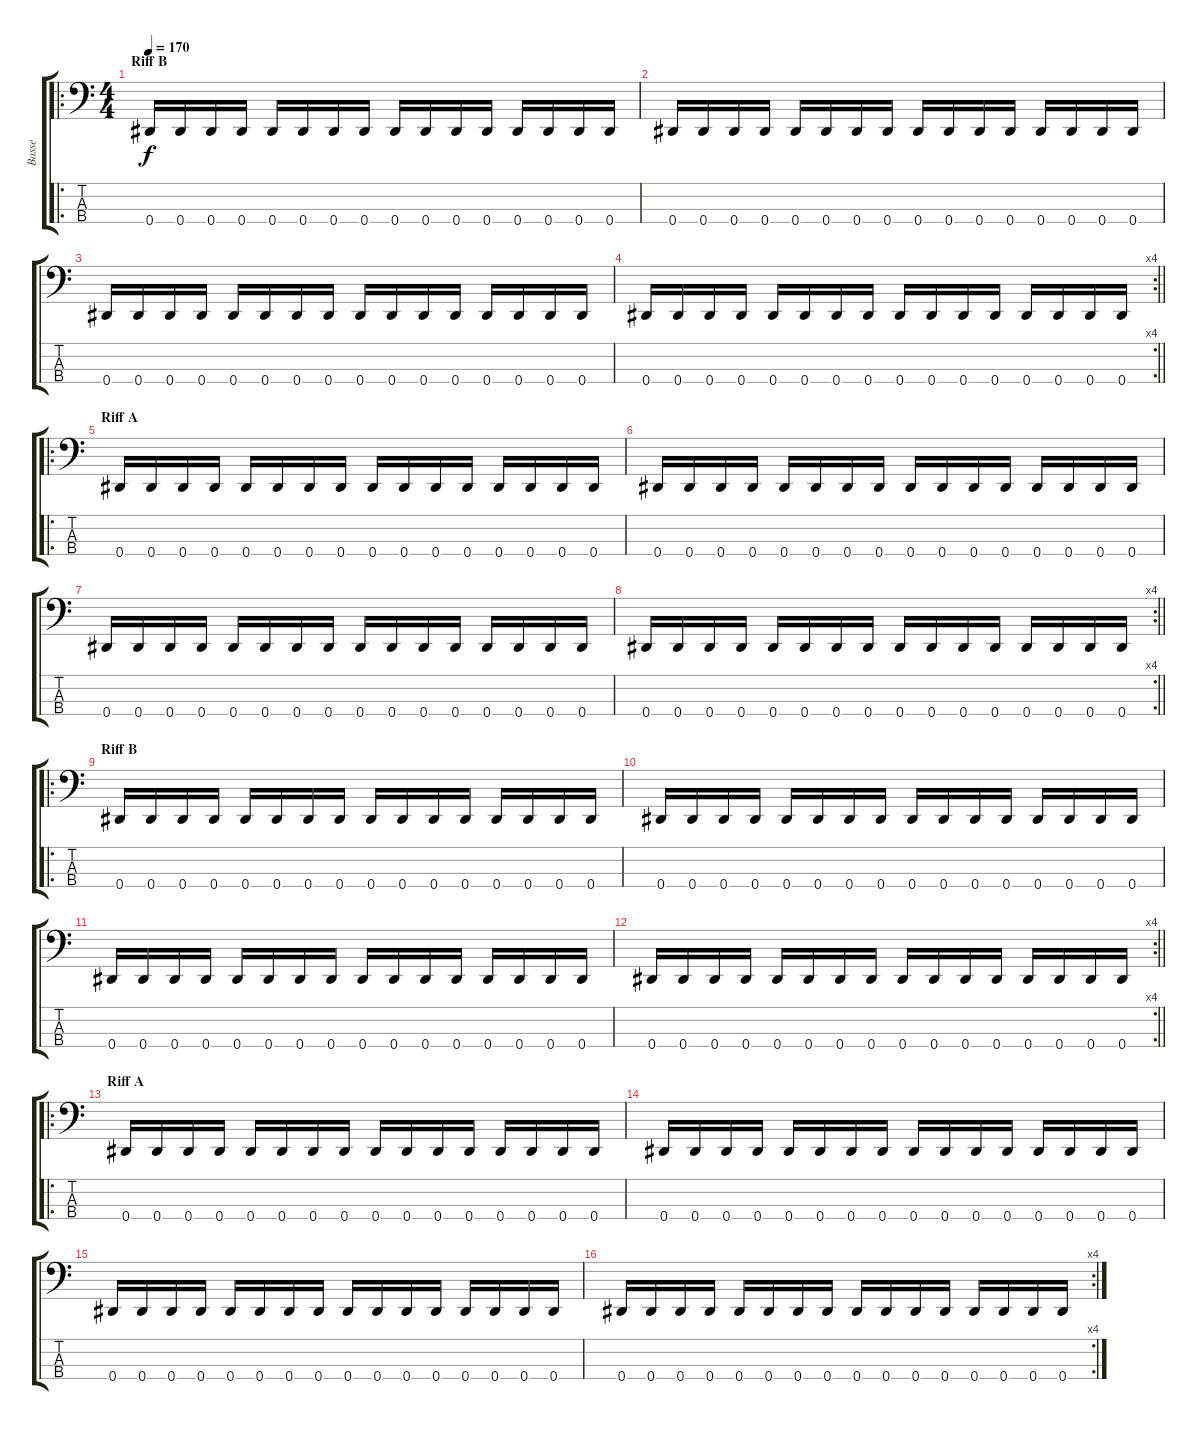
\track ("Basse" "Basse") {instrument electricbassfinger}
\staff {score tabs}
\tuning (Gb2 Db2 Ab1 Eb1) {hide}
\ro
\ts (4 4)
\section ("" "Riff B")
\tempo 170
\clef f4
\ks c
0.4.16{dy f} 0.4.16 0.4.16 0.4.16 0.4.16 0.4.16 0.4.16 0.4.16 0.4.16 0.4.16 0.4.16 0.4.16 0.4.16 0.4.16 0.4.16 0.4.16 |
0.4.16 0.4.16 0.4.16 0.4.16 0.4.16 0.4.16 0.4.16 0.4.16 0.4.16 0.4.16 0.4.16 0.4.16 0.4.16 0.4.16 0.4.16 0.4.16 |
0.4.16 0.4.16 0.4.16 0.4.16 0.4.16 0.4.16 0.4.16 0.4.16 0.4.16 0.4.16 0.4.16 0.4.16 0.4.16 0.4.16 0.4.16 0.4.16 |
\rc 4
\barLineRight lightlight
0.4.16 0.4.16 0.4.16 0.4.16 0.4.16 0.4.16 0.4.16 0.4.16 0.4.16 0.4.16 0.4.16 0.4.16 0.4.16 0.4.16 0.4.16 0.4.16 |
\ro
\section ("" "Riff A")
0.4.16 0.4.16 0.4.16 0.4.16 0.4.16 0.4.16 0.4.16 0.4.16 0.4.16 0.4.16 0.4.16 0.4.16 0.4.16 0.4.16 0.4.16 0.4.16 |
0.4.16 0.4.16 0.4.16 0.4.16 0.4.16 0.4.16 0.4.16 0.4.16 0.4.16 0.4.16 0.4.16 0.4.16 0.4.16 0.4.16 0.4.16 0.4.16 |
0.4.16 0.4.16 0.4.16 0.4.16 0.4.16 0.4.16 0.4.16 0.4.16 0.4.16 0.4.16 0.4.16 0.4.16 0.4.16 0.4.16 0.4.16 0.4.16 |
\rc 4
\barLineRight lightlight
0.4.16 0.4.16 0.4.16 0.4.16 0.4.16 0.4.16 0.4.16 0.4.16 0.4.16 0.4.16 0.4.16 0.4.16 0.4.16 0.4.16 0.4.16 0.4.16 |
\ro
\section ("" "Riff B")
0.4.16 0.4.16 0.4.16 0.4.16 0.4.16 0.4.16 0.4.16 0.4.16 0.4.16 0.4.16 0.4.16 0.4.16 0.4.16 0.4.16 0.4.16 0.4.16 |
0.4.16 0.4.16 0.4.16 0.4.16 0.4.16 0.4.16 0.4.16 0.4.16 0.4.16 0.4.16 0.4.16 0.4.16 0.4.16 0.4.16 0.4.16 0.4.16 |
0.4.16 0.4.16 0.4.16 0.4.16 0.4.16 0.4.16 0.4.16 0.4.16 0.4.16 0.4.16 0.4.16 0.4.16 0.4.16 0.4.16 0.4.16 0.4.16 |
\rc 4
\barLineRight lightlight
0.4.16 0.4.16 0.4.16 0.4.16 0.4.16 0.4.16 0.4.16 0.4.16 0.4.16 0.4.16 0.4.16 0.4.16 0.4.16 0.4.16 0.4.16 0.4.16 |
\ro
\section ("" "Riff A")
0.4.16 0.4.16 0.4.16 0.4.16 0.4.16 0.4.16 0.4.16 0.4.16 0.4.16 0.4.16 0.4.16 0.4.16 0.4.16 0.4.16 0.4.16 0.4.16 |
0.4.16 0.4.16 0.4.16 0.4.16 0.4.16 0.4.16 0.4.16 0.4.16 0.4.16 0.4.16 0.4.16 0.4.16 0.4.16 0.4.16 0.4.16 0.4.16 |
0.4.16 0.4.16 0.4.16 0.4.16 0.4.16 0.4.16 0.4.16 0.4.16 0.4.16 0.4.16 0.4.16 0.4.16 0.4.16 0.4.16 0.4.16 0.4.16 |
\rc 4
0.4.16 0.4.16 0.4.16 0.4.16 0.4.16 0.4.16 0.4.16 0.4.16 0.4.16 0.4.16 0.4.16 0.4.16 0.4.16 0.4.16 0.4.16 0.4.16
